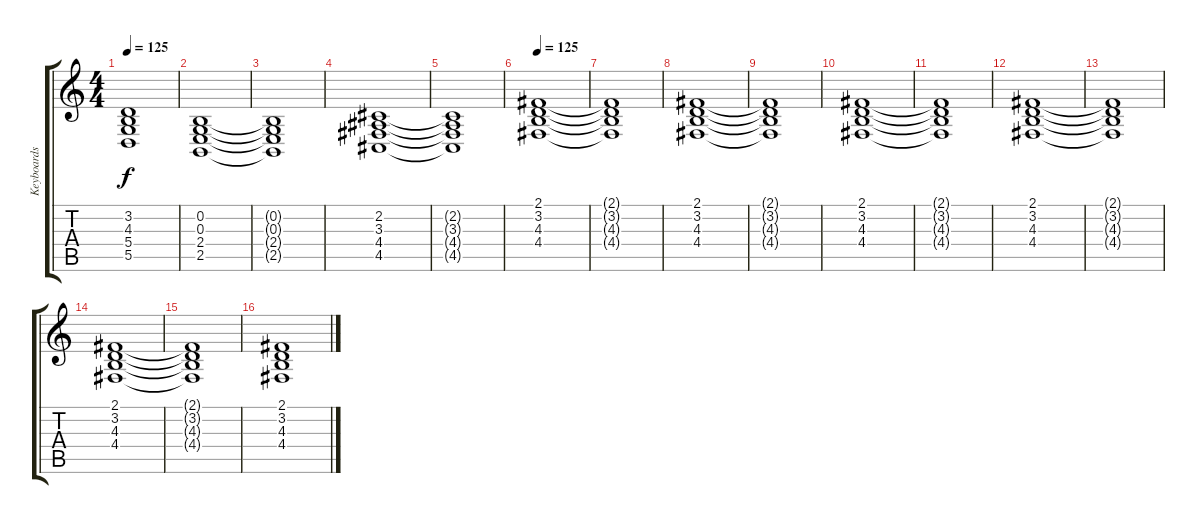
\track ("Keyboards" "Keyboards") {instrument choiraahs}
\staff {score tabs}
\tuning (E4 B3 G3 D3 A2 E2) {hide}
\ts (4 4)
\tempo 125
\clef g2
\ks c
(3.2{t} 4.3{t} 5.4{t} 5.5{t}).1{dy f} |
(0.2 0.3 2.4 2.5).1 |
(0.2{t} 0.3{t} 2.4{t} 2.5{t}).1 |
(2.2 3.3 4.4 4.5).1 |
(2.2{t} 3.3{t} 4.4{t} 4.5{t}).1 |
\tempo 125
(2.1 3.2 4.3 4.4).1 |
(2.1{t} 3.2{t} 4.3{t} 4.4{t}).1 |
(2.1 3.2 4.3 4.4).1 |
(2.1{t} 3.2{t} 4.3{t} 4.4{t}).1 |
(2.1 3.2 4.3 4.4).1 |
(2.1{t} 3.2{t} 4.3{t} 4.4{t}).1 |
(2.1 3.2 4.3 4.4).1 |
(2.1{t} 3.2{t} 4.3{t} 4.4{t}).1 |
(2.1 3.2 4.3 4.4).1 |
(2.1{t} 3.2{t} 4.3{t} 4.4{t}).1 |
(2.1 3.2 4.3 4.4).1
